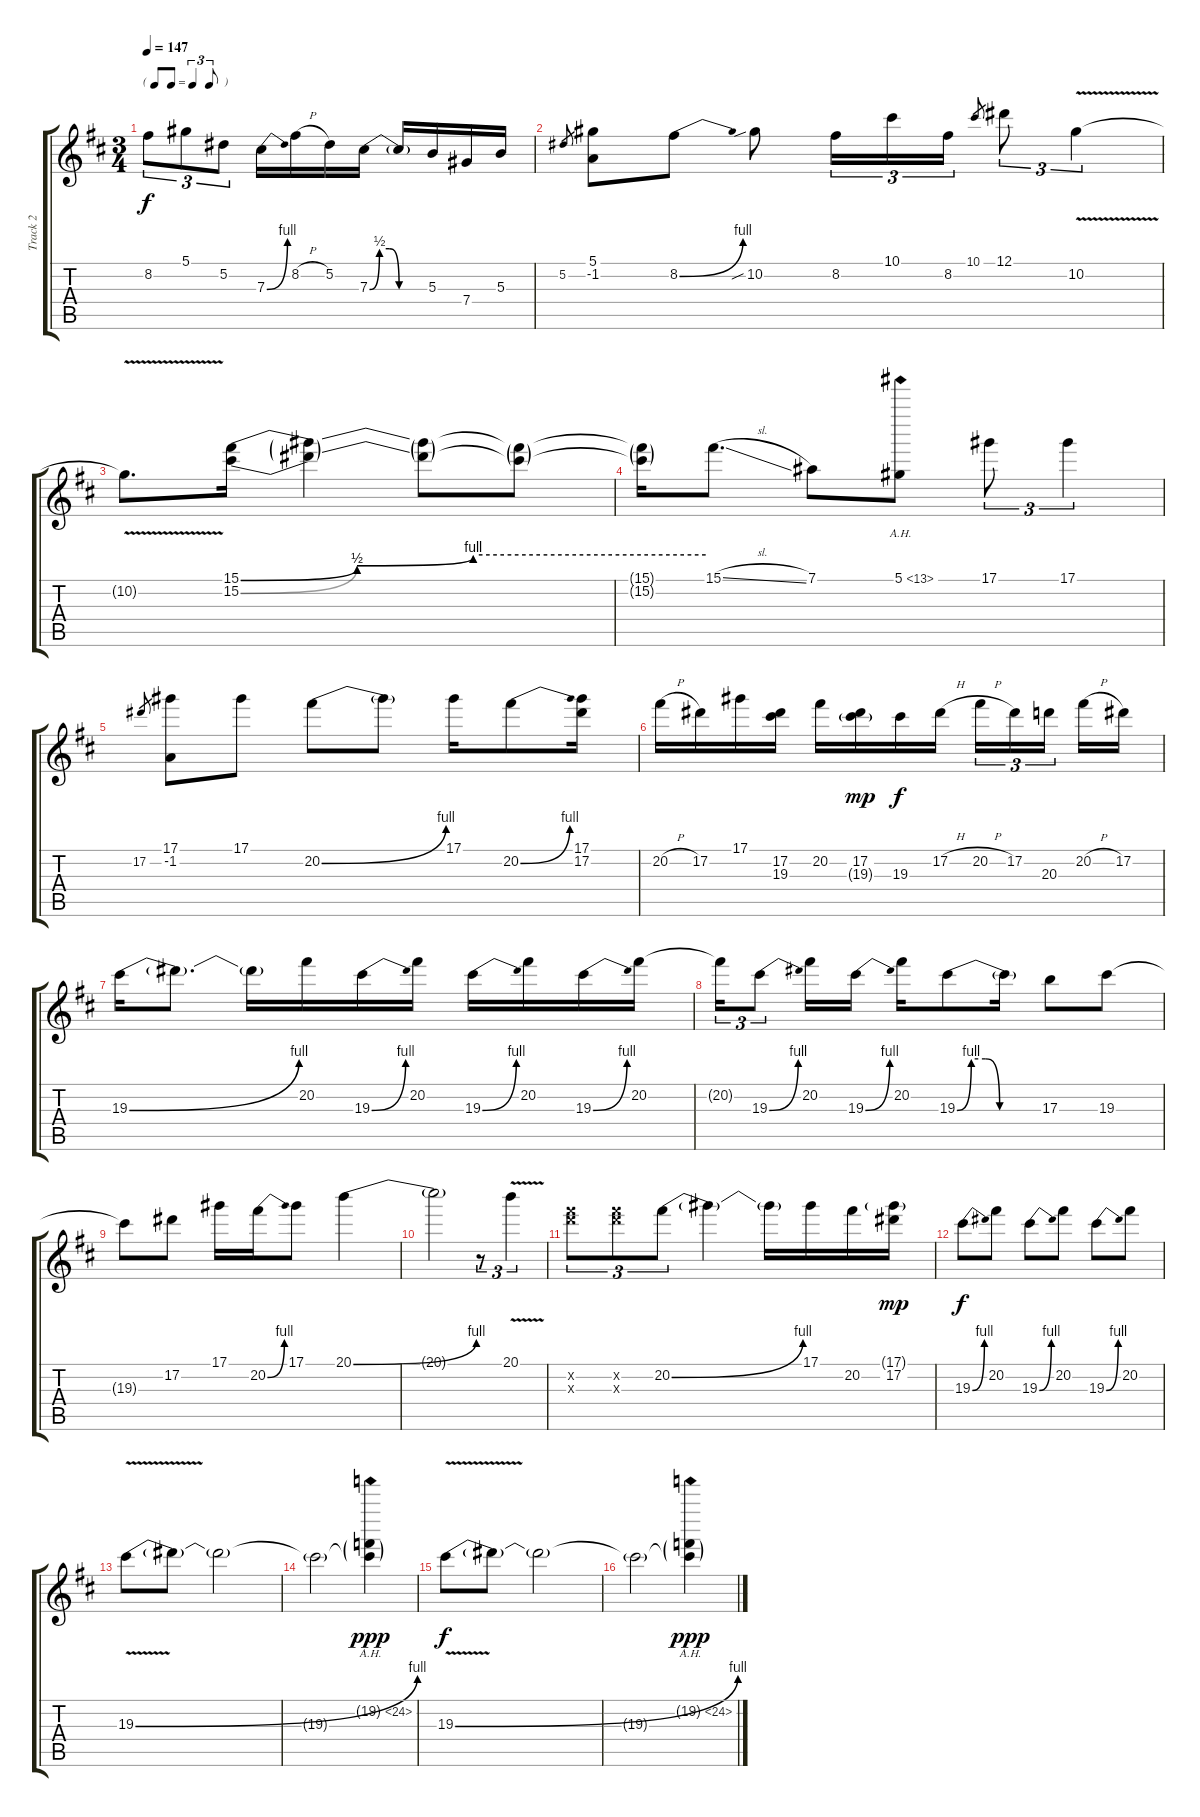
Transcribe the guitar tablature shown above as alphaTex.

\track ("Track 2" "Track 2") {instrument distortionguitar}
\staff {score tabs}
\tuning (Eb4 Bb3 Gb3 Db3 Ab2 Eb2) {hide}
\ts (3 4)
\tf triplet8th
\tempo 147
\clef g2
\ks d
8.2{t}.8{tu (3 2) dy f} 5.1.8{tu (3 2)} 5.2.8{tu (3 2)} 7.3{be (bend 0 0 60 4)}.16 8.2{h}.16 5.2.16 7.3{be (custom 0 0 10 2 20 2 30 0 60 0)}.16 7.3{t}.16 5.3.16 7.4.16 5.3.16 |
5.2.8{gr} (5.1 -1.2).8 8.2{be (bend 0 0 60 4)}.8 10.2{sib}.8 8.2.16{tu (3 2)} 10.1.16{tu (3 2)} 8.2.16{tu (3 2)} 10.1.8{gr} 12.1.8{tu (3 2)} 10.2{v}.4{tu (3 2)} |
10.2{t}.8{d} (15.1{be (custom 0 0 15 2 30 4 60 4)} 15.2{be (custom 0 0 15 2 30 4 60 4)}).16 (15.1{t} 15.2{t}).4 (15.1{t} 15.2{t}).8 (15.1{t} 15.2{t}).8 |
(15.1{t} 15.2{t}).16 15.1{sl}.8{d} 7.1.8 5.1{ah 8}.8 17.1.8{tu (3 2)} 17.1.4{tu (3 2)} |
17.2.8{gr} (17.1 -1.2).8 17.1.8 20.2{be (bend 0 0 60 4)}.8 20.2{t}.8 17.1.16 20.2{be (bend 0 0 60 4)}.8 (17.1 17.2).16 |
20.2{h}.16 17.2.16 17.1.16 (17.2 19.3).16 20.2.16 (17.2 19.3{g}).16{dy mp} 19.3.16{dy f} 17.2{h}.16 20.2{h}.16{tu (3 2)} 17.2.16{tu (3 2)} 20.3.16{tu (3 2) beam splitsecondary} 20.2{h}.16 17.2.16 |
19.3{be (bend 0 0 60 4)}.16 19.3{t}.8{d} 19.3{t}.16 20.2.16 19.3{be (bend 0 0 60 4)}.16 20.2.16 19.3{be (bend 0 0 60 4)}.16 20.2.16 19.3{be (bend 0 0 60 4)}.16 20.2.16 |
20.2{t}.16{tu (3 2)} 19.3{be (bend 0 0 60 4)}.8{tu (3 2)} 20.2.16 19.3{be (bend 0 0 60 4)}.16 20.2.16 19.3{be (custom 0 0 10 4 20 4 30 0 60 0)}.8 19.3{t}.16 17.3.8 19.3.8 |
19.3{t}.8 17.2.8 17.1.16 20.2{be (bend 0 0 60 4)}.16 17.1.8 20.1{be (bend 0 0 60 4)}.4 |
20.1{t}.2 r.8{tu (3 2)} 20.1{v}.4{tu (3 2)} |
(20.2{x} 20.3{x}).8{tu (3 2)} (20.2{x} 20.3{x}).8{tu (3 2)} 20.2{be (bend 0 0 60 4)}.8{tu (3 2)} 20.2{t}.4 20.2{t}.16 17.1.16 20.2.16 (17.1{g} 17.2).16{dy mp} |
19.3{be (bend 0 0 60 4)}.8{dy f} 20.2.8 19.3{be (bend 0 0 60 4)}.8 20.2.8 19.3{be (bend 0 0 60 4)}.8 20.2.8 |
19.3{be (bend 0 0 60 4) v}.8 19.3{t}.8 19.3{t}.2 |
19.3{t}.2 (19.2{ah 5 g} 19.3{t}).4{dy ppp} |
19.3{be (bend 0 0 60 4) v}.8{dy f} 19.3{t}.8 19.3{t}.2 |
19.3{t}.2 (19.2{ah 5 g} 19.3{t}).4{dy ppp}
